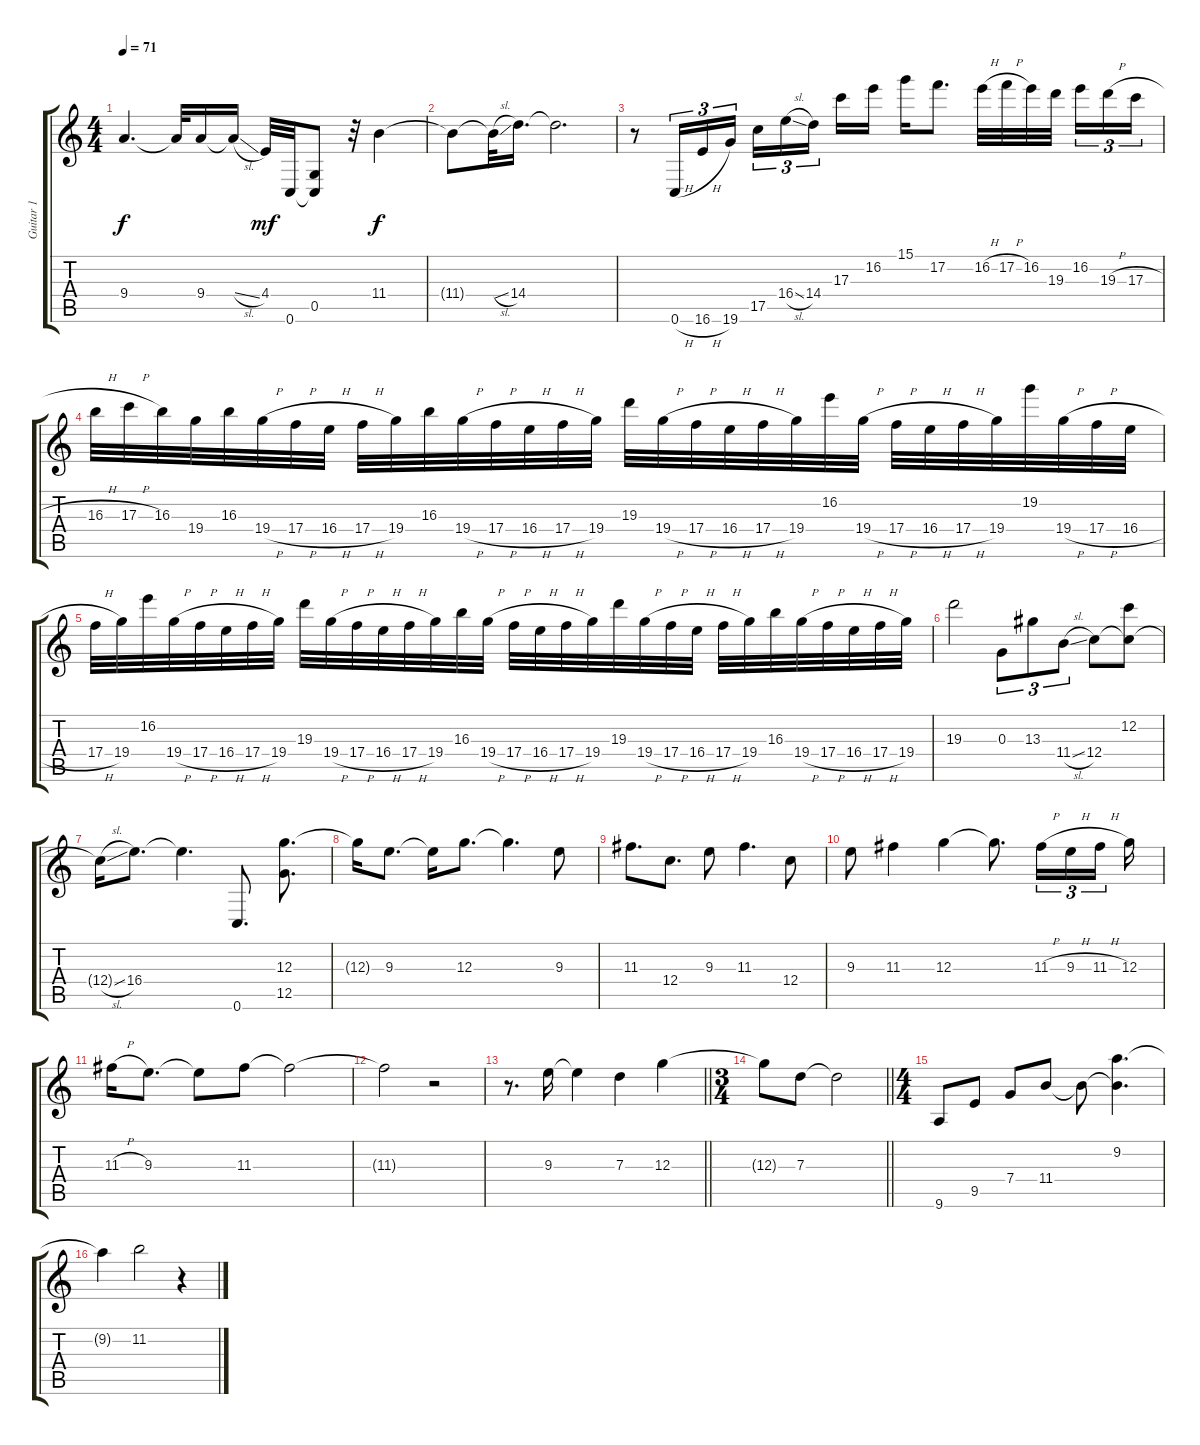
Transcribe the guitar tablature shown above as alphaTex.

\track ("Guitar 1" "Guitar 1") {instrument overdrivenguitar}
\staff {score tabs}
\tuning (E4 C4 G3 C3 G2 C2) {hide}
\ts (4 4)
\tempo 71
\clef g2
\ks c
9.4{t}.4{d dy f} 9.4{t}.32 9.4.16 9.4{sl t}.16 4.4.32{dy mf} 0.6.32 (0.5 0.6{t}).8 r.32 11.4.4{dy f} |
11.4{t}.8 11.4{sl t}.32 14.4.16{d} 14.4{t}.2{d} |
r.8 0.6{h}.16{tu (3 2)} 16.6{h}.16{tu (3 2)} 19.6.16{tu (3 2)} 17.5.16{tu (3 2)} 16.4{sl}.16{tu (3 2)} 14.4.16{tu (3 2) beam splitsecondary} 17.3.16 16.2.16 15.1.16 17.2.8{d} 16.2{h}.32 17.2{h}.32 16.2.32 19.3.32{beam splitsecondary} 16.2.16{tu (3 2)} 19.3{h}.16{tu (3 2)} 17.3{h}.16{tu (3 2)} |
16.3{h}.32 17.3{h}.32 16.3.32 19.4.32 16.3.32 19.4{h}.32 17.4{h}.32 16.4{h}.32 17.4{h}.32 19.4.32 16.3.32 19.4{h}.32 17.4{h}.32 16.4{h}.32 17.4{h}.32 19.4.32 19.3.32 19.4{h}.32 17.4{h}.32 16.4{h}.32 17.4{h}.32 19.4.32 16.2.32 19.4{h}.32 17.4{h}.32 16.4{h}.32 17.4{h}.32 19.4.32 19.2.32 19.4{h}.32 17.4{h}.32 16.4{h}.32 |
17.4{h}.32 19.4.32 16.2.32 19.4{h}.32 17.4{h}.32 16.4{h}.32 17.4{h}.32 19.4.32 19.3.32 19.4{h}.32 17.4{h}.32 16.4{h}.32 17.4{h}.32 19.4.32 16.3.32 19.4{h}.32 17.4{h}.32 16.4{h}.32 17.4{h}.32 19.4.32 19.3.32 19.4{h}.32 17.4{h}.32 16.4{h}.32 17.4{h}.32 19.4.32 16.3.32 19.4{h}.32 17.4{h}.32 16.4{h}.32 17.4{h}.32 19.4.32 |
19.3.2 0.3.8{tu (3 2)} 13.3.8{tu (3 2)} 11.4{sl}.8{tu (3 2)} 12.4.8 (12.2 12.4{t}).8 |
12.4{sl t}.16 16.4.8{d} 16.4{t}.4{d} 0.6.8{d} (12.3 12.5).8{d} |
12.3{t}.16 9.3.8{d} 9.3{t}.16 12.3.8{d} 12.3{t}.4{d} 9.3.8 |
11.3.8{d} 12.4.8{d} 9.3.8 11.3.4{d} 12.4.8 |
9.3.8 11.3.4 12.3.4 12.3{t}.8{d} 11.3{h}.16{tu (3 2)} 9.3{h}.16{tu (3 2)} 11.3{h}.16{tu (3 2) beam splitsecondary} 12.3.16 |
11.3{h}.16 9.3.8{d} 9.3{t}.8 11.3.8 11.3{t}.2 |
11.3{t}.2 r.2 |
\barLineRight lightlight
r.8{d} 9.3.16 9.3{t}.4 7.3.4 12.3.4 |
\ts (3 4)
\barLineRight lightlight
12.3{t}.8 7.3.8 7.3{t}.2 |
\ts (4 4)
9.6.8 9.5.8 7.4.8 11.4.8 11.4{t}.8 (9.2 11.4{t}).4{d} |
9.2{t}.4 11.2.2 r.4
